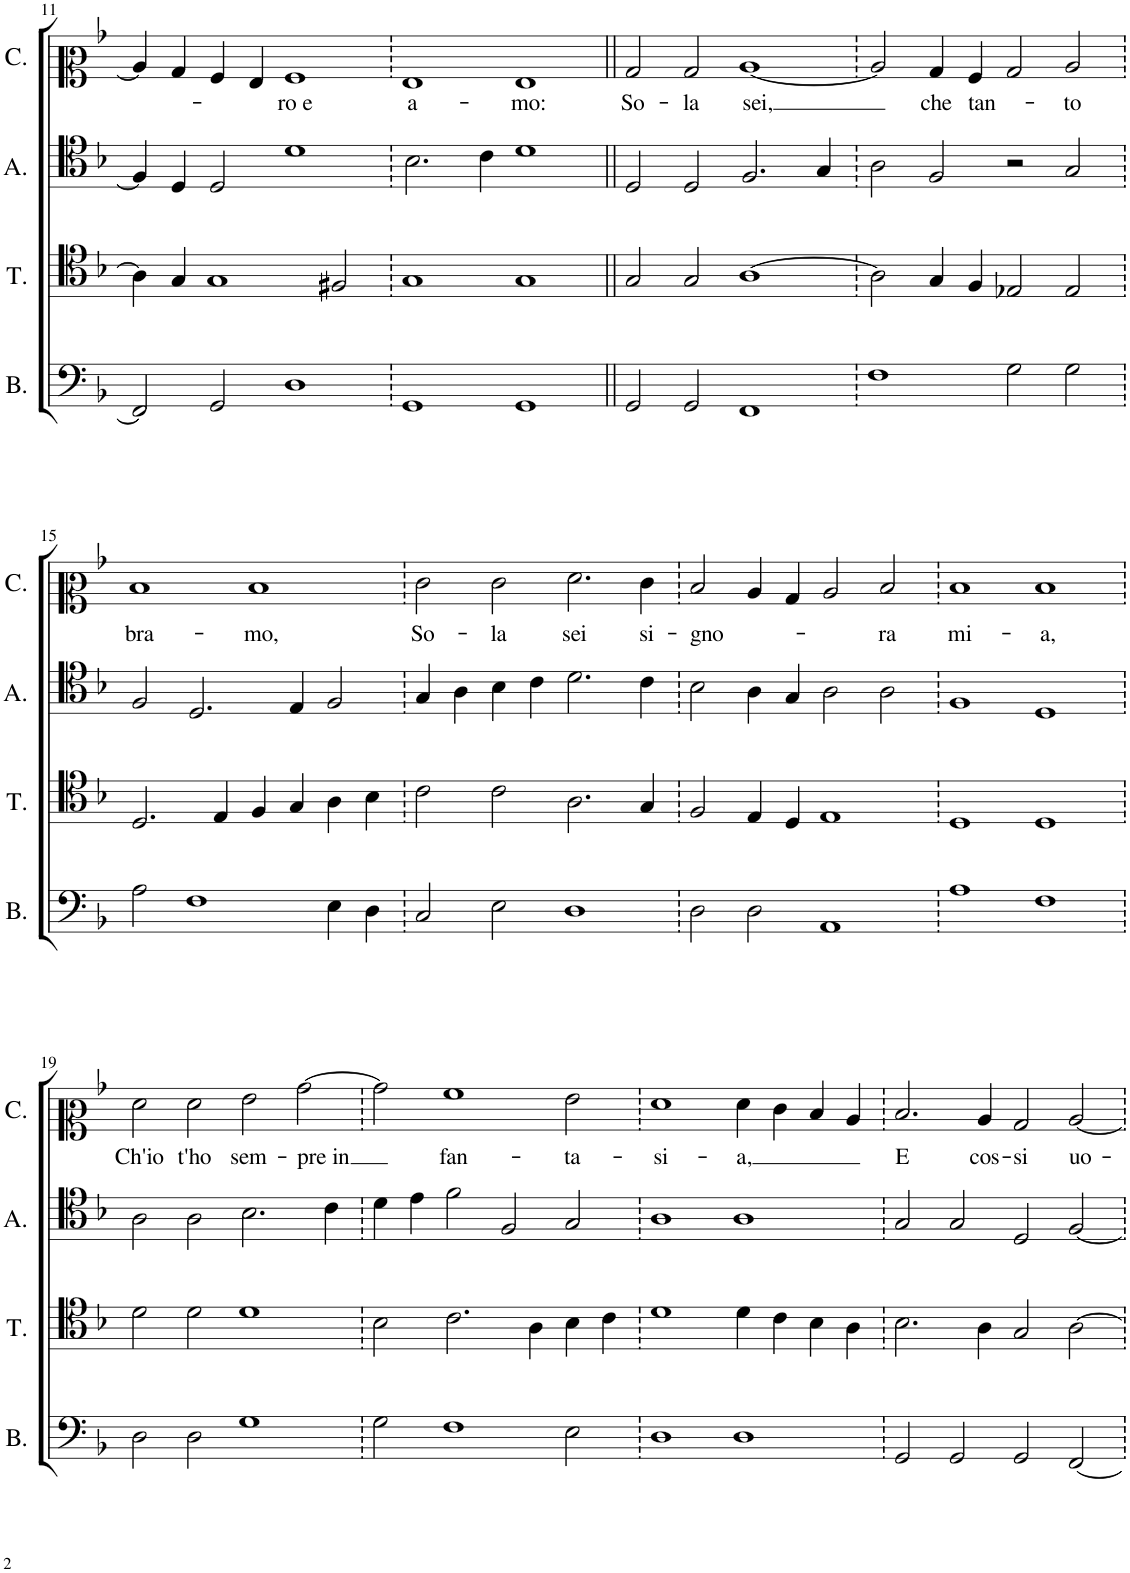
**kern	**kern	**kern	**kern	**text
*part4	*part3	*part2	*part1	*part1
*staff4	*staff3	*staff2	*staff1	*staff1
*I"Bassus	*I"Tenor	*I"Altus	*I"Cantus	*
*I'B.	*I'T.	*I'A.	*I'C.	*
!!LO:PB:g=z
*clefF4	*clefC4	*clefC4	*clefC2	*
*k[b-]	*k[b-]	*k[b-]	*k[b-]	*
*M8/4	*M8/4	*M8/4	*M8/4	*
=11	=11	=11	=11	=11
2FF/]	4A\]	4F/]	4c/]	.
.	4G/	4D/	4B-/	.
2GG/	1G	2D/	4A/	.
.	.	.	4G/	.
!	!	!	!	!LO:LY:b
1D	.	1d	1A	-ro e
.	2F#X/	.	.	.
=12	=12	=12	=12	=12
!	!	!	!	!LO:LY:b
1GG	1G	2.B-\	1G	a-
.	.	4c\	.	.
!	!	!	!	!LO:LY:b
1GG	1G	1d	1G	-mo:
=13||	=13||	=13||	=13||	=13||
!	!	!	!	!LO:LY:b
2GG/	2G/	2D/	2B-/	So-
!	!	!	!	!LO:LY:b
2GG/	2G/	2D/	2B-/	-la
!	!	!	!	!LO:LY:b
1FF	[1A	2.F/	[1c	sei,
.	.	4G/	.	.
=14	=14	=14	=14	=14
1F	2A\]	2A\	2c/]	.
!	!	!	!	!LO:LY:b
.	4G/	2F/	4B-/	che
!	!	!	!	!LO:LY:b
.	4F/	.	4A/	tan-
2G\	2E-X/	2r	2B-/	.
!	!	!	!	!LO:LY:b
2G\	2E-/	2G/	2c/	-to
!!LO:LB:g=z
=15	=15	=15	=15	=15
!	!	!	!	!LO:LY:b
2A\	2.D/	2F/	1d	bra-
1F	.	2.D/	.	.
.	4E/	.	.	.
!	!	!	!	!LO:LY:b
.	4F/	.	1d	-mo,
.	4G/	4E/	.	.
4E\	4A\	2F/	.	.
4D\	4B-\	.	.	.
=16	=16	=16	=16	=16
!	!	!	!	!LO:LY:b
2C/	2c\	4G/	2e\	So-
.	.	4A\	.	.
!	!	!	!	!LO:LY:b
2E\	2c\	4B-\	2e\	-la
.	.	4c\	.	.
!	!	!	!	!LO:LY:b
1D	2.A\	2.d\	2.f\	sei
!	!	!	!	!LO:LY:b
.	4G/	4c\	4e\	si-
=17	=17	=17	=17	=17
!	!	!	!	!LO:LY:b
2D\	2F/	2B-\	2d/	-gno-
2D\	4E/	4A\	4c/	.
.	4D/	4G/	4B-/	.
1AA	1E	2A\	2c/	.
!	!	!	!	!LO:LY:b
.	.	2A\	2d/	-ra
=18	=18	=18	=18	=18
!	!	!	!	!LO:LY:b
1A	1D	1F	1d	mi-
!	!	!	!	!LO:LY:b
1F	1D	1D	1d	-a,
!!LO:LB:g=z
=19	=19	=19	=19	=19
!	!	!	!	!LO:LY:b
2D\	2d\	2A\	2f\	Ch'io
!	!	!	!	!LO:LY:b
2D\	2d\	2A\	2f\	t'ho
!	!	!	!	!LO:LY:b
1G	1d	2.B-\	2g\	sem-
!	!	!	!	!LO:LY:b
.	.	.	[2b-\	-pre in
.	.	4c\	.	.
=20	=20	=20	=20	=20
2G\	2B-\	4d\	2b-\]	.
.	.	4e\	.	.
!	!	!	!	!LO:LY:b
1F	2.c\	2f\	1a	fan-
.	.	2F/	.	.
.	4A\	.	.	.
!	!	!	!	!LO:LY:b
2E\	4B-\	2G/	2g\	-ta-
.	4c\	.	.	.
=21	=21	=21	=21	=21
!	!	!	!	!LO:LY:b
1D	1d	1A	1f	-si-
!	!	!	!	!LO:LY:b
1D	4d\	1A	4f\	-a,
.	4c\	.	4e\	.
.	4B-\	.	4d/	.
.	4A\	.	4c/	.
=22	=22	=22	=22	=22
!	!	!	!	!LO:LY:b
2GG/	2.B-\	2G/	2.d/	E
2GG/	.	2G/	.	.
!	!	!	!	!LO:LY:b
.	4A\	.	4c/	cos-
!	!	!	!	!LO:LY:b
2GG/	2G/	2D/	2B-/	-si
!	!	!	!	!LO:LY:b
[2FF/	[2A\	[2F/	[2c/	uo-
=	=	=	=	=
*-	*-	*-	*-	*-
